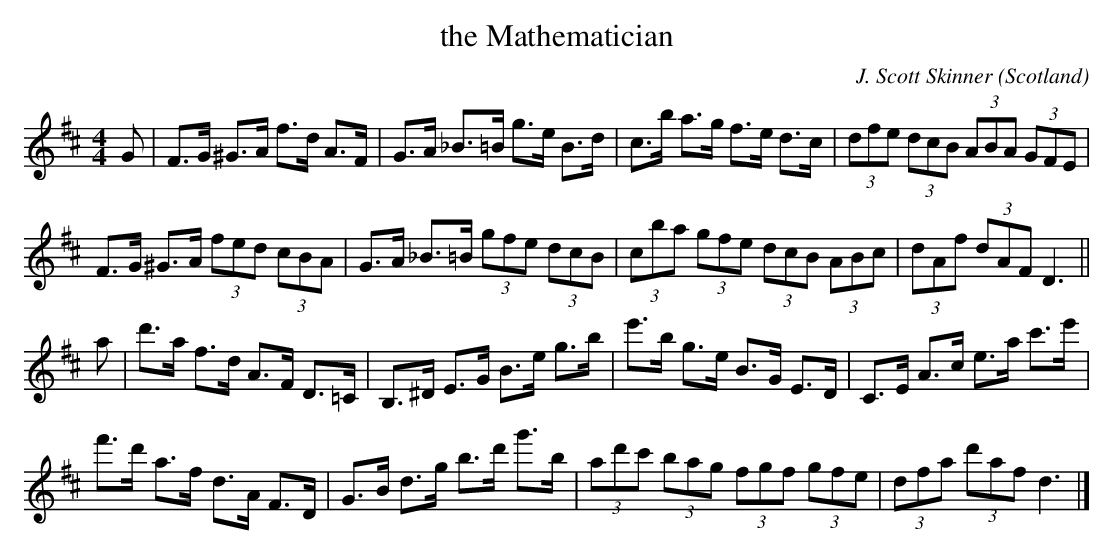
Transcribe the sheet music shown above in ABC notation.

X:1
T:the Mathematician
O:Scotland
M:4/4
C:J. Scott Skinner
K:D
G|\
F>G ^G>A f>d A>F|G>A _B>=B g>e B>d|\
c>b a>g f>e d>c| (3dfe (3dcB (3ABA (3GFE|
F>G ^G>A (3fed (3cBA|G>A _B>=B (3gfe (3dcB|\
(3cba (3gfe (3dcB (3ABc|(3dAf (3dAF D3||
a|\
d'>a f>d A>F D>=C|B,>^D E>G B>e g>b|\
e'>b g>e B>G E>D|C>E A>c e>a c'>e'|
f'>d' a>f d>A F>D|G>B d>g b>d' g'>b|\
(3ad'c' (3bag (3fgf (3gfe|(3dfa (3d'af d3|]
